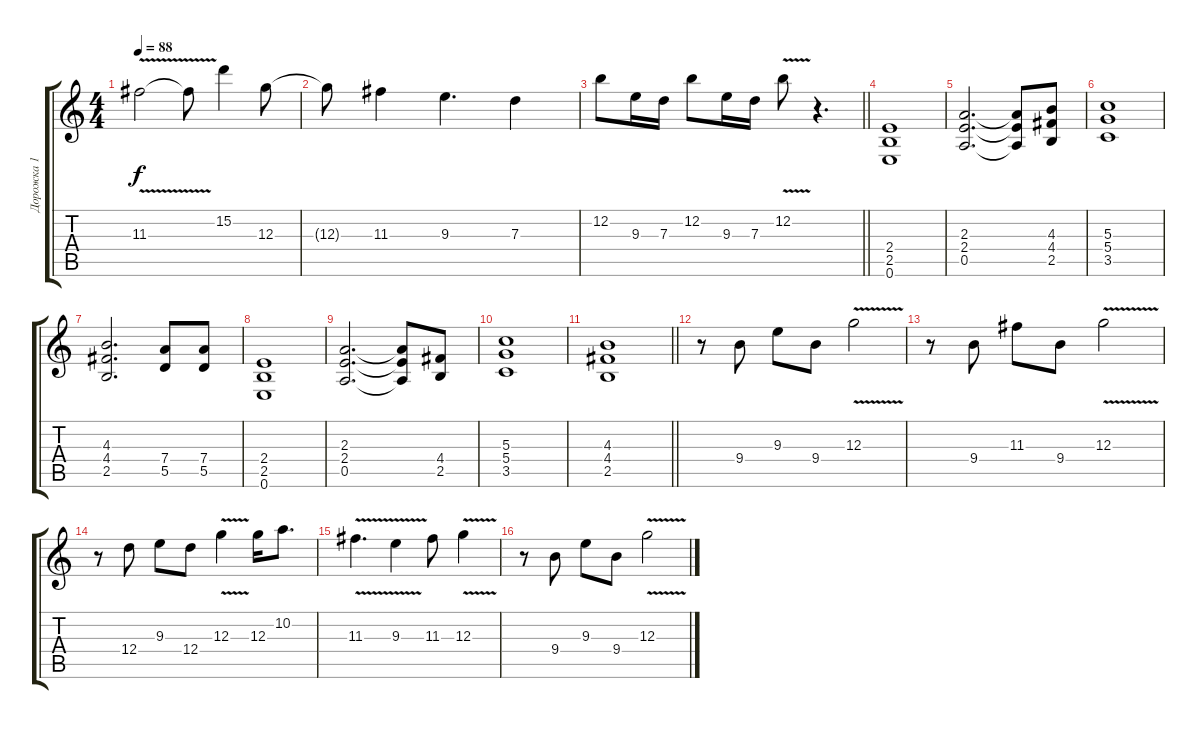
\track ("Дорожка 1" "Дорожка 1") {instrument distortionguitar}
\staff {score tabs}
\tuning (E4 B3 G3 D3 A2 E2) {hide}
\ts (4 4)
\tempo 88
\clef g2
\ks c
11.3{v}.2{dy f} 11.3{t}.8 15.2.4 12.3.8 |
12.3{t}.8 11.3.4 9.3.4{d} 7.3.4 |
\barLineRight lightlight
12.2.8 9.3.16 7.3.16 12.2.8 9.3.16 7.3.16 12.2{v}.8 r.4{d} |
(2.4 2.5 0.6).1 |
(2.3 2.4 0.5).2{d} (2.3{t} 2.4{t} 0.5{t}).8 (4.3 4.4 2.5).8 |
(5.3 5.4 3.5).1 |
(4.3 4.4 2.5).2{d} (7.4 5.5).8 (7.4 5.5).8 |
(2.4 2.5 0.6).1 |
(2.3 2.4 0.5).2{d} (2.3{t} 2.4{t} 0.5{t}).8 (4.4 2.5).8 |
(5.3 5.4 3.5).1 |
\barLineRight lightlight
(4.3 4.4 2.5).1 |
r.8 9.4.8 9.3.8 9.4.8 12.3{v}.2 |
r.8 9.4.8 11.3.8 9.4.8 12.3{v}.2 |
r.8 12.4.8 9.3.8 12.4.8 12.3{v}.4 12.3.16 10.2.8{d} |
11.3{v}.4{d} 9.3{v}.4 11.3.8 12.3{v}.4 |
r.8 9.4.8 9.3.8 9.4.8 12.3{v}.2
